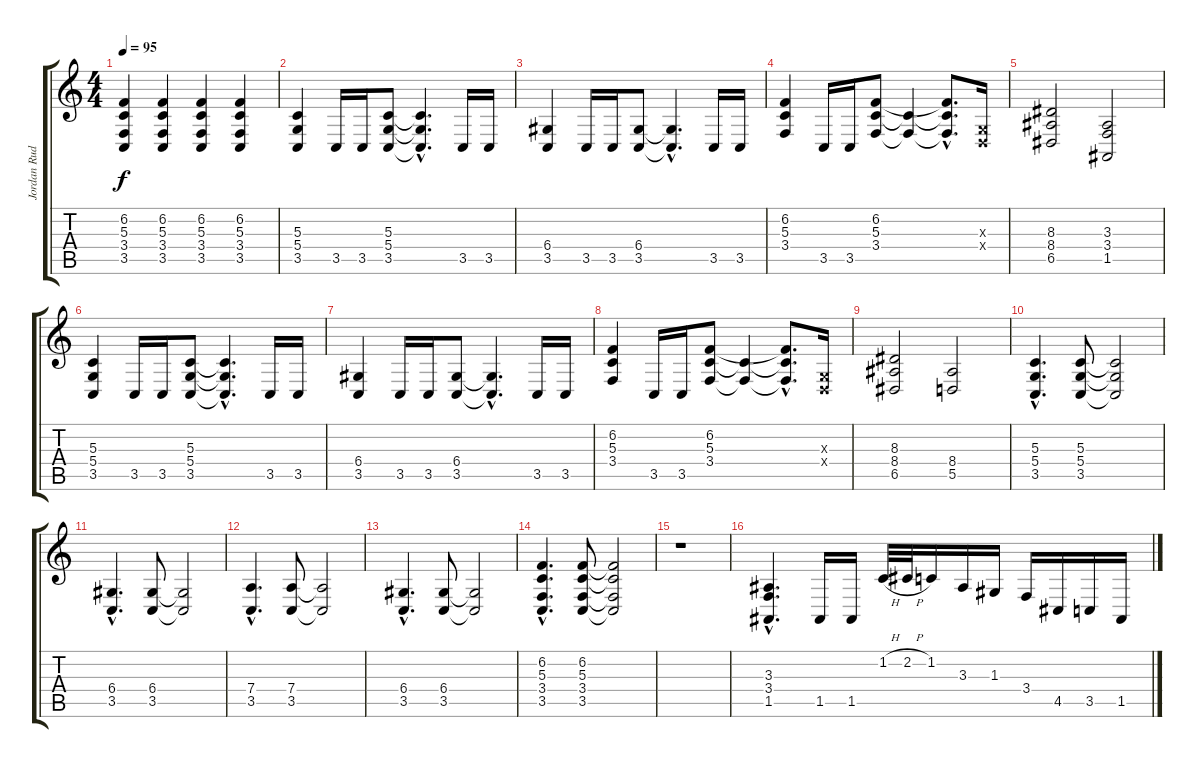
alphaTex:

\track ("Jordan Rudess" "Jordan Rud") {instrument sitar}
\staff {score tabs}
\tuning (E4 B3 G3 D3 A2 E2) {hide}
\ts (4 4)
\tempo 95
\clef g2
\ks c
(6.2 5.3 3.4 3.5).4{dy f} (6.2 5.3 3.4 3.5).4 (6.2 5.3 3.4 3.5).4 (6.2 5.3 3.4 3.5).4 |
(5.3 5.4 3.5).4 3.5.16 3.5.16 (5.3 5.4 3.5).8 (5.3{hac t} 5.4{hac t} 3.5{hac t}).4{d} 3.5.16 3.5.16 |
(6.4 3.5).4 3.5.16 3.5.16 (6.4 3.5).8 (6.4{hac t} 3.5{hac t}).4{d} 3.5.16 3.5.16 |
(6.2 5.3 3.4).4 3.5.16 3.5.16 (6.2 5.3 3.4).8 (5.3{t} 3.4{t}).4 (6.2{hac t} 5.3{hac t} 3.4{hac t}).8{d} (0.3{x} 0.4{x}).16 |
(8.3 8.4 6.5).2 (3.3 3.4 1.5).2 |
(5.3 5.4 3.5).4 3.5.16 3.5.16 (5.3 5.4 3.5).8 (5.3{hac t} 5.4{hac t} 3.5{hac t}).4{d} 3.5.16 3.5.16 |
(6.4 3.5).4 3.5.16 3.5.16 (6.4 3.5).8 (6.4{hac t} 3.5{hac t}).4{d} 3.5.16 3.5.16 |
(6.2 5.3 3.4).4 3.5.16 3.5.16 (6.2 5.3 3.4).8 (5.3{t} 3.4{t}).4 (6.2{hac t} 5.3{hac t} 3.4{hac t}).8{d} (0.3{x} 0.4{x}).16 |
(8.3 8.4 6.5).2 (8.4 5.5).2 |
(5.3{hac} 5.4{hac} 3.5{hac}).4{d} (5.3 5.4 3.5).8 (5.3{t} 5.4{t} 3.5{t}).2 |
(6.4{hac} 3.5{hac}).4{d} (6.4 3.5).8 (6.4{t} 3.5{t}).2 |
(7.4{hac} 3.5{hac}).4{d} (7.4 3.5).8 (7.4{t} 3.5{t}).2 |
(6.4{hac} 3.5{hac}).4{d} (6.4 3.5).8 (6.4{t} 3.5{t}).2 |
(6.2{hac} 5.3{hac} 3.4{hac} 3.5{hac}).4{d} (6.2 5.3 3.4 3.5).8 (6.2{t} 5.3{t} 3.4{t} 3.5{t}).2 |
r.1 |
(3.3{hac} 3.4{hac} 1.5{hac}).4{d instrument stringensemble1} 1.5.16 1.5.16 1.2{h}.32 2.2{h}.32 1.2.16 3.3.16 1.3.16 3.4.16 4.5.16 3.5.16 1.5.16
